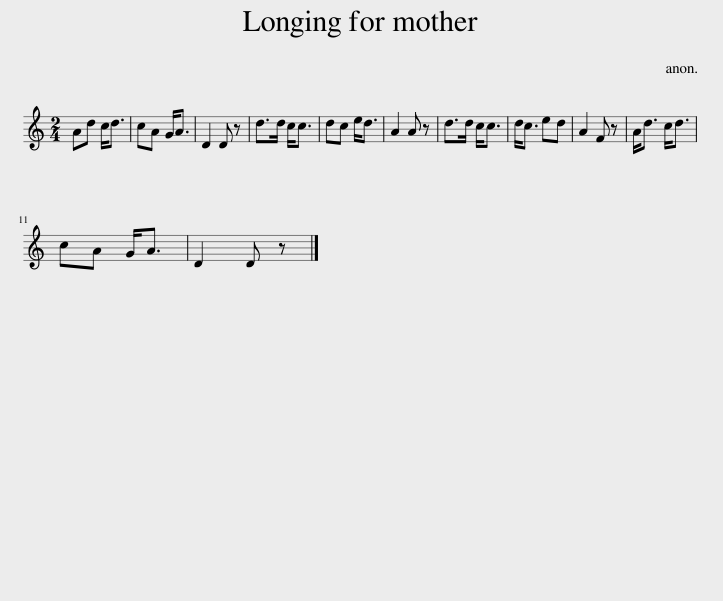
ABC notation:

X:1
L:1/8
M:2/4
I:linebreak $
K:C
V:1 treble
V:1
 Ad c<d | cA G<A | D2 D z | d>d c<c | dc e<d | %5
 A2 A z | d>d c<c | d<c ed | A2 F z | A<d c<d |$ %10
 cA G<A | D2 D z |] %12
